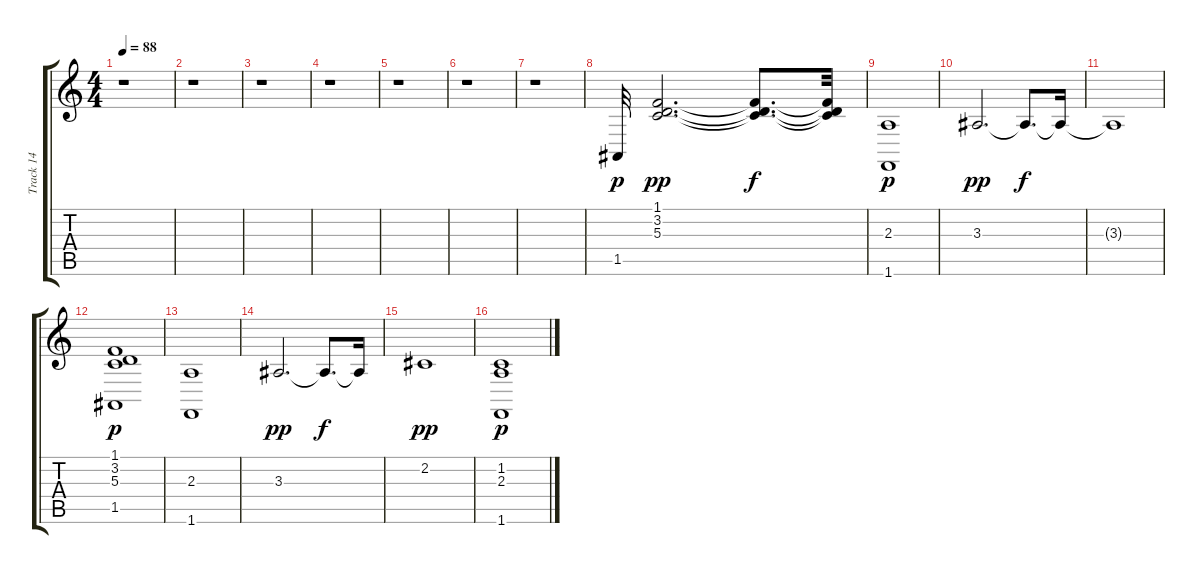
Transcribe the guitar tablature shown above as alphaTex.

\track ("Track 14" "Track 14") {instrument synthstrings1}
\staff {score tabs}
\tuning (E4 B3 G3 D3 A2 E2) {hide}
\ts (4 4)
\tempo 88
\clef g2
\ks c
r.1{dy f} |
r.1 |
r.1 |
r.1 |
r.1 |
r.1 |
r.1 |
1.5.32{dy p} (1.1 3.2 5.3).2{d dy pp} (1.1{t} 3.2{t} 5.3{t}).8{d dy f} (1.1{t} 3.2{t} 5.3{t}).32 |
(2.3 1.6).1{dy p} |
3.3.2{d dy pp} 3.3{t}.8{d dy f} 3.3{t}.16 |
3.3{t}.1 |
(1.1 3.2 5.3 1.5).1{dy p} |
(2.3 1.6).1 |
3.3.2{d dy pp} 3.3{t}.8{d dy f} 3.3{t}.16 |
2.2.1{dy pp} |
(1.2 2.3 1.6).1{dy p}
